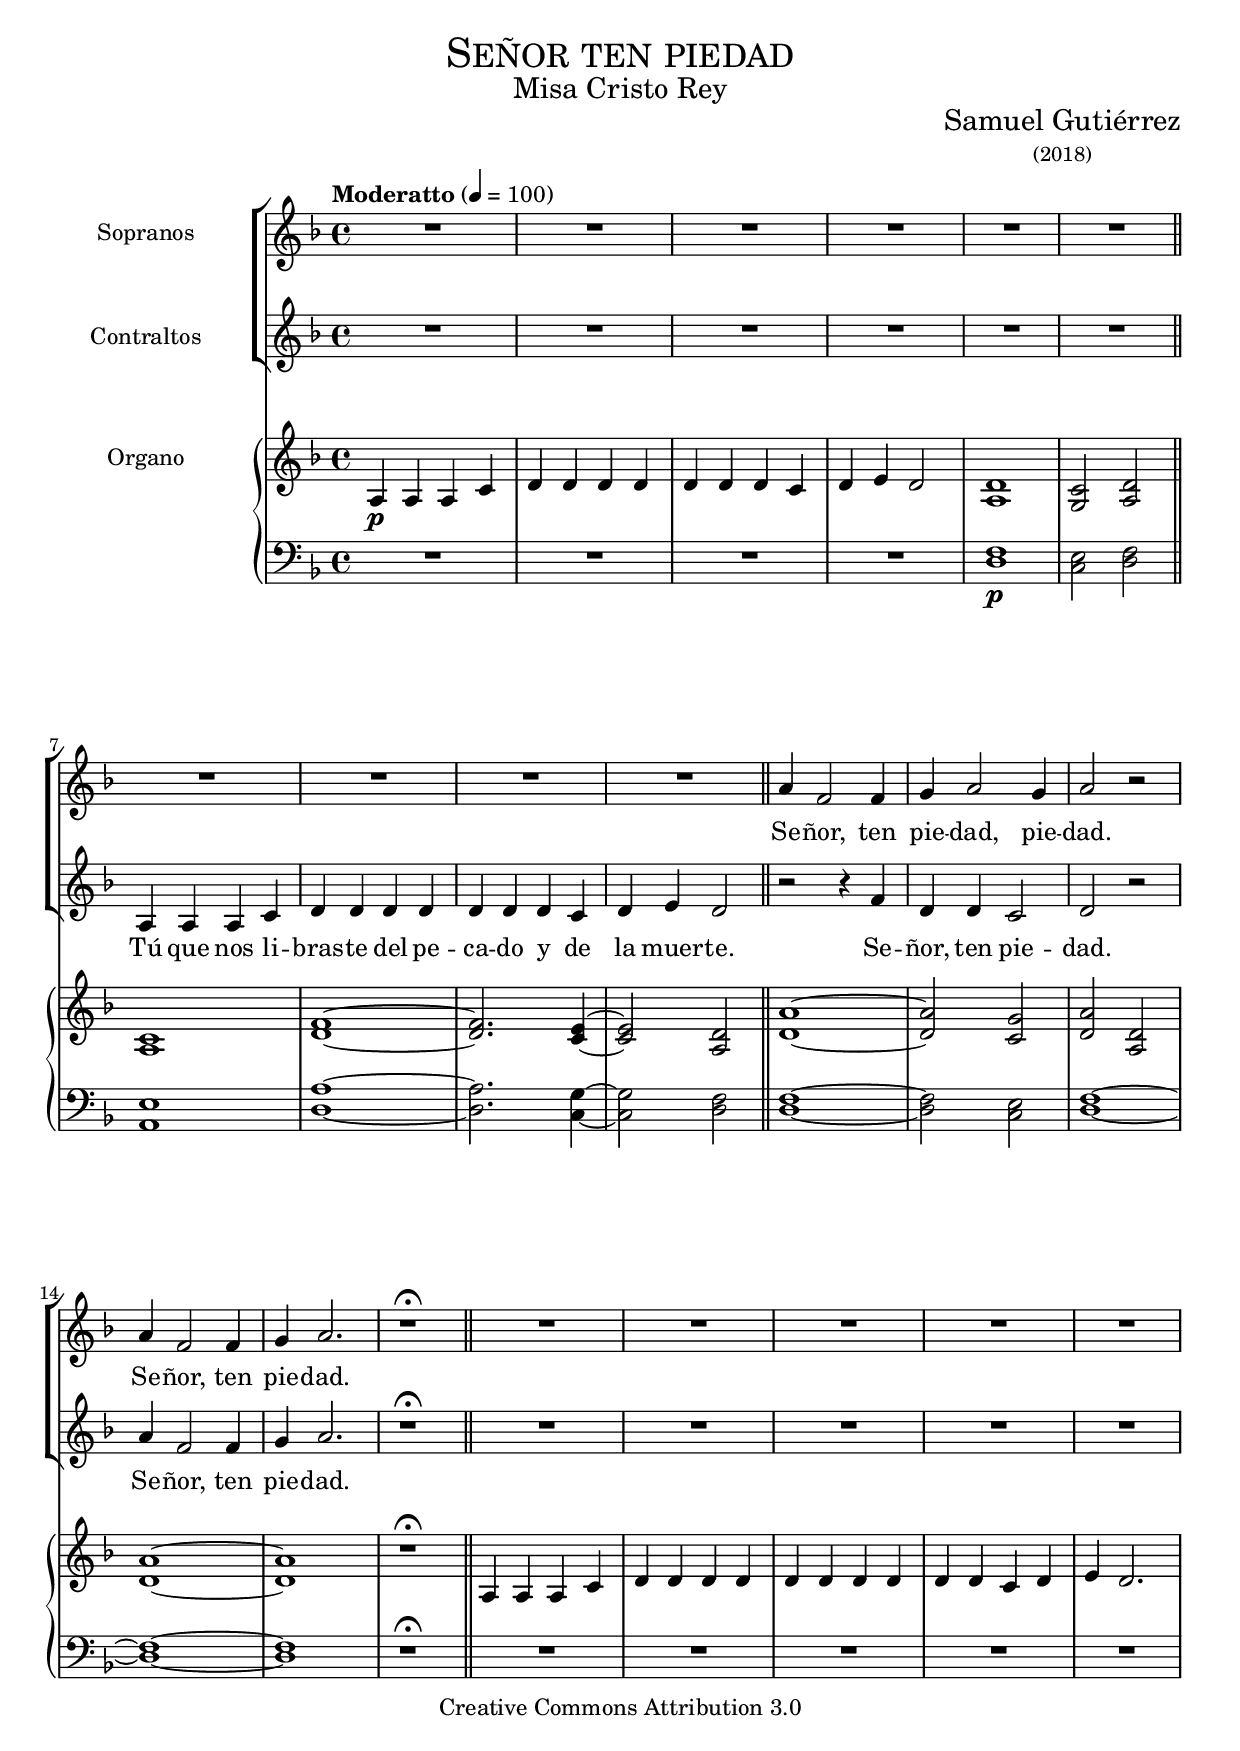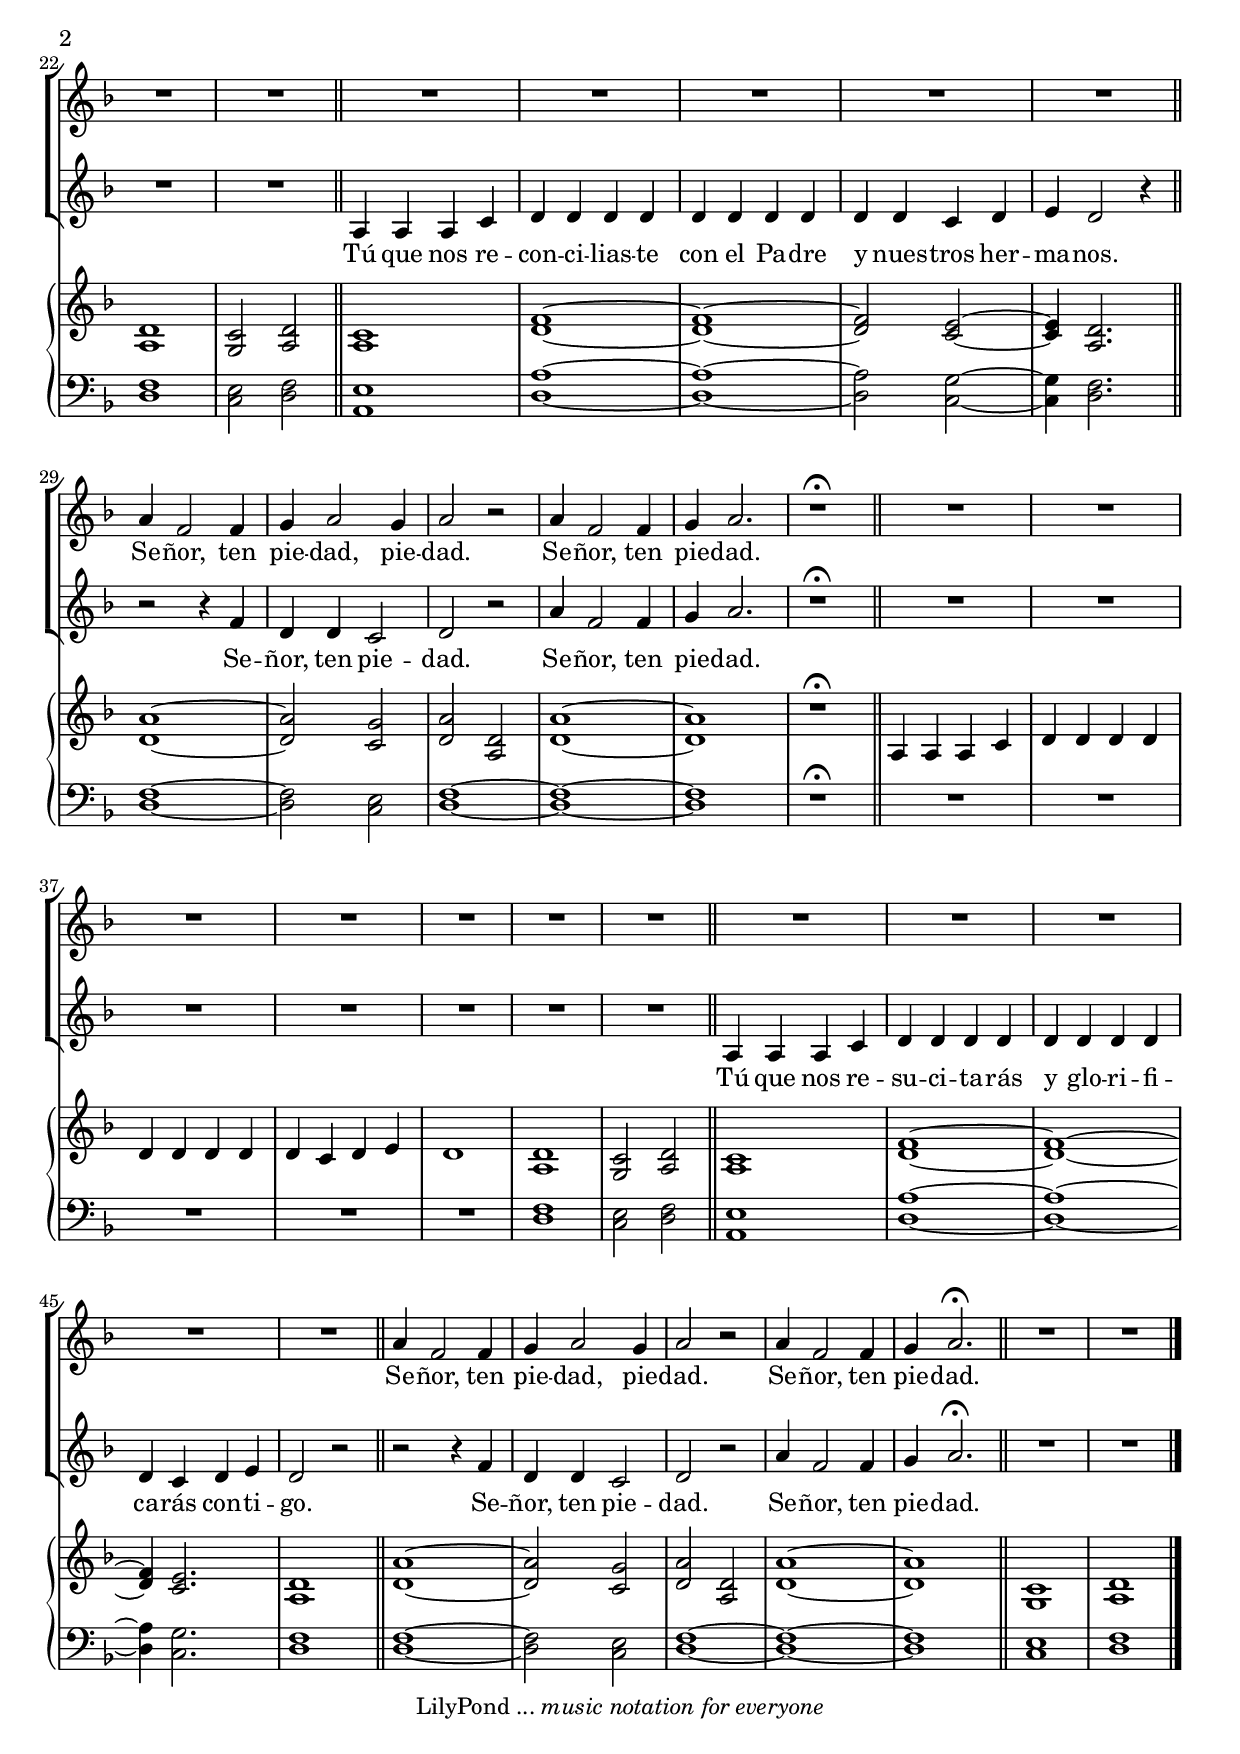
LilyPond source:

% ****************************************************************
%	Señor ten piedad v3 - Melodia a modo del renacimiento
%   Texto y musica con acompañamiento
%	by serach.sam@
% ****************************************************************
\language "espanol"
\version "2.19.82"

%#(set-global-staff-size 16.4)

% --- Cabecera
\markup { \fill-line { \center-column { \fontsize #5 \smallCaps "Señor ten piedad" \fontsize #2 "Misa Cristo Rey" } } }
\markup { \fill-line { " " \center-column { \fontsize #2 "Samuel Gutiérrez" \small "(2018)" } } }
\header {
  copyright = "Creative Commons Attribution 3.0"
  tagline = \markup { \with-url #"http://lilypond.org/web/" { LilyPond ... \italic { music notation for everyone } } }
  breakbefore = ##t
}

% --- Musica

% --- invocacion

% --- Parametro globales
global = {
    \tempo "Moderatto" 4 = 100
    \key re \minor
    \time 4/4
}
sopMusic = \relative do' {
    R1*10 |
    la'4 fa2 fa4 |
    sol4 la2 sol4 |
    la2 r |
    la4 fa2 fa4 |
    sol4 la2.
    r1 \fermata |
    
    R1*12 |
    la4 fa2 fa4 |
    sol4 la2 sol4 |
    la2 r |
    la4 fa2 fa4 |
    sol4 la2. 
    r1 \fermata |
    
    R1*12 |
    la4 fa2 fa4 |
    sol4 la2 sol4 |
    la2 r |
    la4 fa2 fa4 |
    sol4 la2. \fermata |
    R1*2 \bar "|."
}
sopWords = \lyricmode {
    Se -- ñor, ten pie -- dad, pie -- dad. Se -- ñor, ten pie -- dad.
    Se -- ñor, ten pie -- dad, pie -- dad. Se -- ñor, ten pie -- dad.
    Se -- ñor, ten pie -- dad, pie -- dad. Se -- ñor, ten pie -- dad.
}

altMusic = \relative do' {
    R1*6 |
    la4 la la do |
    re re re re |
    re re re do|
    re mi re2 \bar "||" |
    r2 r4 fa4 |
    re4 re do2 |
    re2 r |
    la'4 fa2 fa4 |
    sol4 la2. 
    r1 \fermata \bar "||" |
    
    R1*7 |
    la,4 la la do |
    re re re re |
    re re re re |
    re re do re |
    mi re2 r4 \bar "||" |
    r2 r4 fa4 |
    re4 re do2 |
    re2 r |
    la'4 fa2 fa4 |
    sol4 la2. 
    r1 \fermata \bar "||" |
    
    R1*7 |
    la,4 la la do |
    re re re re |
    re re re re |
    re do re mi |
    re2 r2 \bar "||" |
    r2 r4 fa4 |
    re4 re do2 |
    re2 r |
    la'4 fa2 fa4 |
    sol4 la2. \fermata \bar "||" |
    R1*2 \bar "|."
}
altWords = \lyricmode {
    Tú que nos li -- bras -- te del pe -- ca -- do y de la muer -- te.
    Se -- ñor, ten pie -- dad. Se -- ñor, ten pie -- dad.
    Tú que nos re -- con -- ci -- lias -- te con el Pa -- dre y nues -- tros her -- ma -- nos.
    Se -- ñor, ten pie -- dad. Se -- ñor, ten pie -- dad.
    Tú que nos re -- su -- ci -- ta -- rás y glo -- ri -- fi -- ca -- rás con -- ti -- go.
    Se -- ñor, ten pie -- dad. Se -- ñor, ten pie -- dad.
}

NotesSop = \relative do' { 
    R1*4 | re1 | do2 re \bar "||" | 
    do1 | fa1~ | fa2. mi4~ | mi2 re2 | la'1~ | la2 sol | la2 re, | la'1~ | la1 | r1 
    
    R1*5 | re,1 | do2 re \bar "||" | 
    do1 | fa1~ | fa1~ | fa2 mi2~ | mi4 re2. | la'1~ | la2 sol | la2 re, | la'1~ | la1 | r1
    
    R1*5 | re,1 | do2 re \bar "||" |
    do1 | fa1~ | fa1~ | fa4 mi2. | re1 | la'1~ | la2 sol | la2 re, | la'1~ | la1 | do,1 | re1 | 
}
NotesAlt = \relative do' { 
    la4\p la la do | re re re re | re re re do| re mi re2 | la1 | sol2 la | 
    la1 | re1~  | re2. do4~ | do2 la2 | re1~ | re2 do | re2 la | re1~ | re1 | r1 \fermata 
    
    
    la4 la la do | re re re re | re re re re | re re do re | mi re2. | la1 | sol2 la |
    la1 | re1~  | re1~  | re2 do2~ | do4 la2. | re1~ | re2 do | re2 la | re1~ | re1 | r1 \fermata
    
    la4 la la do | re re re re | re re re re | re do re mi | re1 | la1 | sol2 la |
    la1 | re1~  | re1~ | re4 do2. | la1 | re1~ | re2 do | re2 la | re1~ | re1 | sol,1 | la1 |
}
NotesTer = \relative do { 
    R1*4 | fa1\p | mi2 fa | 
    mi1 | la1~ | la2. sol4~ | sol2 fa2 | fa1~ | fa2 mi | fa1~ | fa1~ | fa1 | r1 \fermata
    
    R1*5 | fa1 | mi2 fa | 
    mi1 | la1~ | la1~ | la2 sol2~ | sol4 fa2. | fa1~ | fa2 mi | fa1~ | fa1~ | fa1 | r1 \fermata
    
    R1*5 | fa1 | mi2 fa |
    mi1 | la1~ | la1~ | la4 sol2. | fa1 | fa1~ | fa2 mi | fa1~ | fa1~ | fa1 | mi1 | fa1 | 
}
NotesBas = \relative do { 
    R1*4 | re1\p | do2 re |
    la1 | re1~ | re2. do4~ | do2 re2 | re1~ | re2 do | re1~ | re1~ | re1 | r1
    
    R1*5 | re1 | do2 re |
    la1 | re1~ | re1~ | re2 do2~ | do4 re2. | re1~ | re2 do | re1~ | re1~ | re1 | r1
    
    R1*5 | re1 | do2 re |
    la1 | re1~ | re1~ | re4 do2. | re1 | re1~ | re2 do | re1~ | re1~ | re1 | do1 | re1 |
}

% --- acordes
armonias = \new ChordNames { 
    \chordmode { 
        \italianChords
        re1:m | do2 re2:m | 
        la1:m | re1:m | R2. do4 | R2 re2:m | R1 | R2 do2 | re1:m | R1*2 | do2 re2:m |
        la1:m | re1:m | R1 | R2 do2 | R4 re2.:m | R1 | R2 do2 | re1:m | R1*2 | do2 re2:m | 
        la1:m | re1:m | R1 | R4 do2. | re1:m | R1 | R2 do2 | re1:m | R1*2 | do1 | re1:m | 
    }
}

\score {
<<
    \new ChoirStaff <<
        \new Voice = "soprano" << 
          \set Staff.instrumentName = #"Sopranos"
          \set Staff.midiInstrument = #"choir aahs"
          \set Staff.midiMaximumVolume = #1.5
          \global \sopMusic 
        >>
        \new Lyrics = "soprano"
        \context Lyrics = "soprano" \lyricsto "soprano" \sopWords
        
        \new Voice = "alto" << 
          \set Staff.instrumentName = #"Contraltos"
          \set Staff.midiInstrument = #"choir aahs"
          \set Staff.midiMaximumVolume = #1.5
          \global \altMusic 
         >>
        \new Lyrics = "alto"
        \context Lyrics = "alto" \lyricsto "alto" \altWords
    >>
    %\armonias
    \new PianoStaff <<
        \new Staff <<
            \set Staff.instrumentName = #"Organo"
            \set Staff.midiInstrument = #"church organ"
            \set Staff.midiMaximumVolume = #0.6
            \set Staff.printPartCombineTexts = ##f
            \partcombine
            << \global \NotesSop >>
            << \global \NotesAlt >>
        >>
        \new Staff <<
            \set Staff.midiInstrument = #"church organ"
            \set Staff.midiMaximumVolume = #0.6
            \clef bass
            \set Staff.printPartCombineTexts = ##f
            \partcombine
            << \global \NotesTer >>
            << \global \NotesBas >>
        >>
    >>
>>
    \midi { }
    \layout { }
}

% --- Musica
\paper{
    #(set-default-paper-size "letter")
	indent=3.5\cm
}
